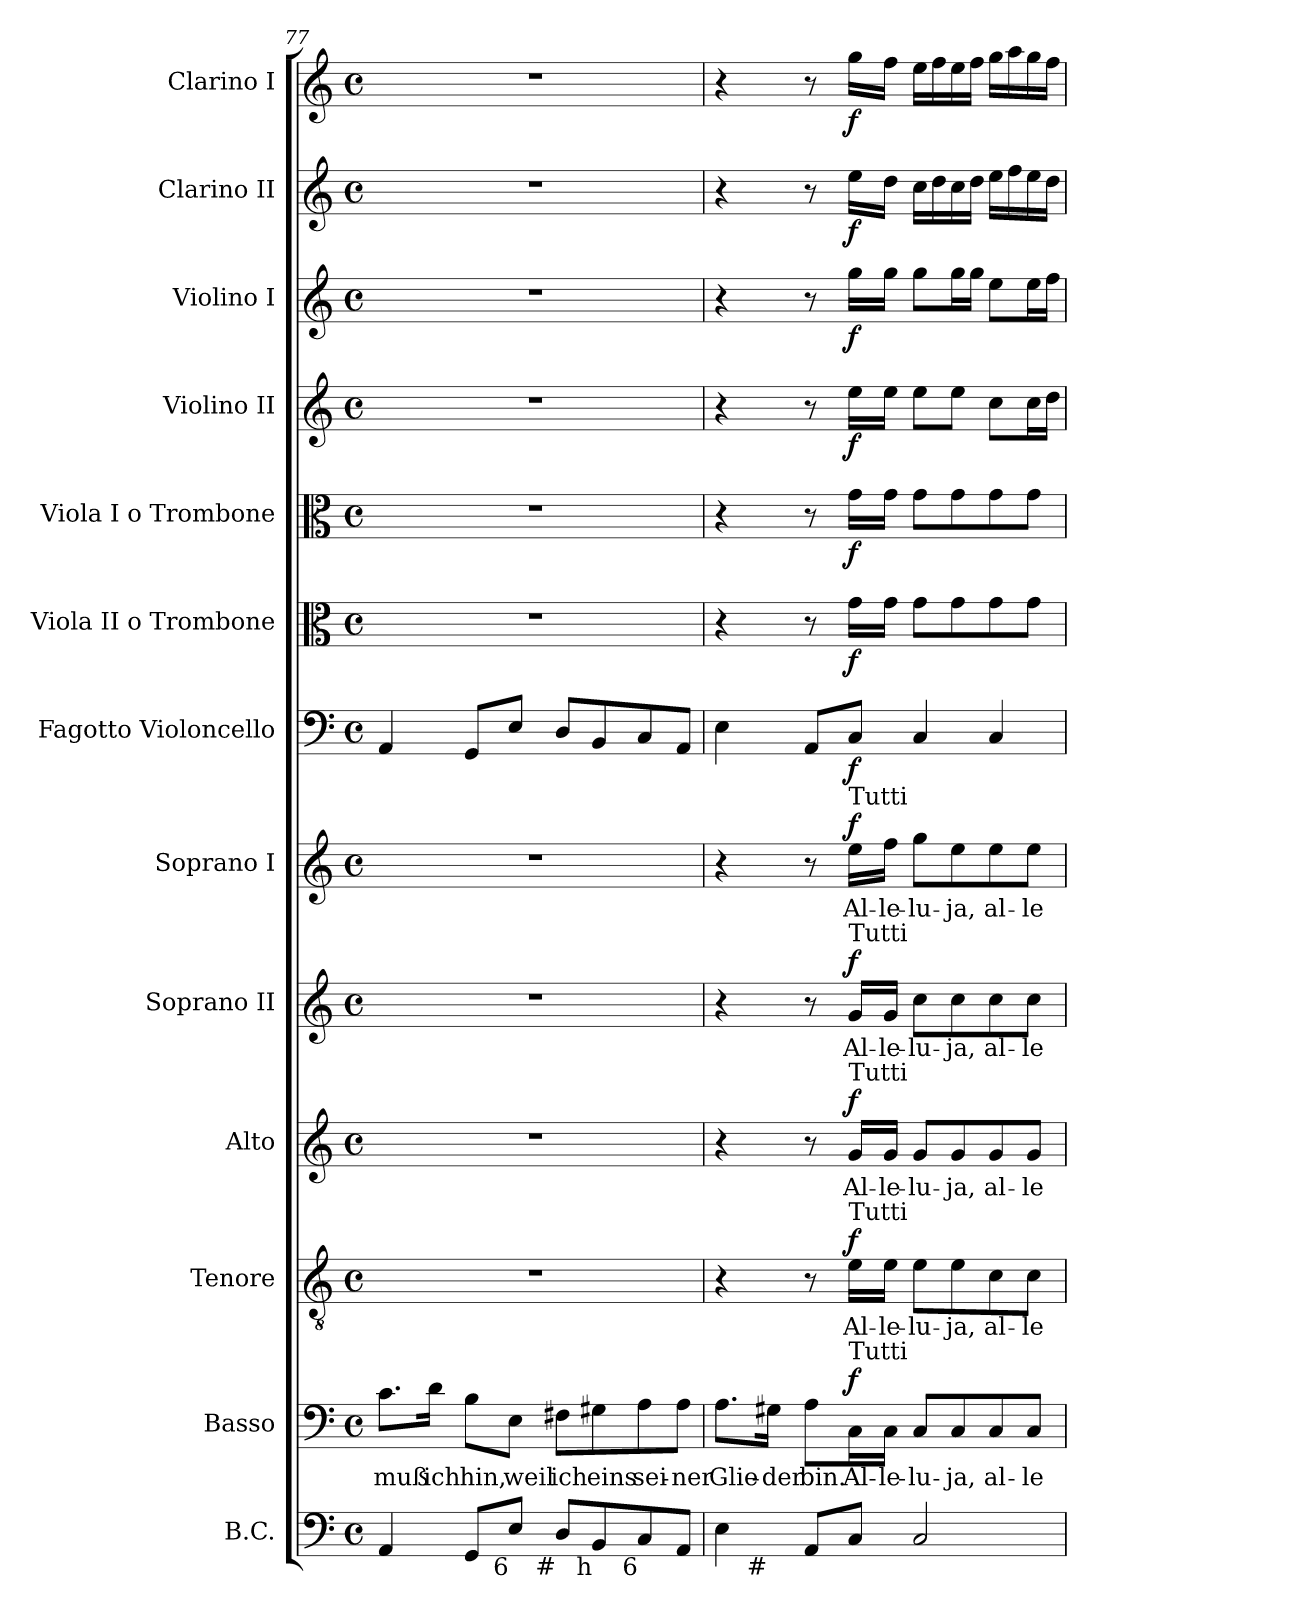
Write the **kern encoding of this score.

**kern	**kern	**text	**dynam	**kern	**text	**dynam	**kern	**text	**dynam	**kern	**text	**dynam	**kern	**text	**dynam	**kern	**dynam	**kern	**dynam	**kern	**dynam	**kern	**dynam	**kern	**dynam	**kern	**dynam	**kern	**dynam
*part13	*part12	*part12	*part12	*part11	*part11	*part11	*part10	*part10	*part10	*part9	*part9	*part9	*part8	*part8	*part8	*part7	*part7	*part6	*part6	*part5	*part5	*part4	*part4	*part3	*part3	*part2	*part2	*part1	*part1
*staff13	*staff12	*staff12	*staff12	*staff11	*staff11	*staff11	*staff10	*staff10	*staff10	*staff9	*staff9	*staff9	*staff8	*staff8	*staff8	*staff7	*staff7	*staff6	*staff6	*staff5	*staff5	*staff4	*staff4	*staff3	*staff3	*staff2	*staff2	*staff1	*staff1
*I"B.C.	*I"Basso	*	*	*I"Tenore	*	*	*I"Alto	*	*	*I"Soprano II	*	*	*I"Soprano I	*	*	*I"Fagotto Violoncello	*	*I"Viola II o Trombone	*	*I"Viola I o Trombone	*	*I"Violino II	*	*I"Violino I	*	*I"Clarino II	*	*I"Clarino I	*
*	*I'B.	*	*	*I'T.	*	*	*	*	*	*I'S.	*	*	*I'S.	*	*	*I'Fg.	*	*I'Vla.	*	*I'Vla.	*	*I'Vln. II	*	*I'Vln. I	*	*	*	*	*
*clefF4	*clefF4	*	*	*clefGv2	*	*	*clefG2	*	*	*clefG2	*	*	*clefG2	*	*	*clefF4	*	*clefC3	*	*clefC3	*	*clefG2	*	*clefG2	*	*clefG2	*	*clefG2	*
*	*	*	*	*ITrd7c12	*	*	*	*	*	*	*	*	*	*	*	*	*	*	*	*	*	*	*	*	*	*	*	*	*
*k[]	*k[]	*	*	*k[]	*	*	*k[]	*	*	*k[]	*	*	*k[]	*	*	*k[]	*	*k[]	*	*k[]	*	*k[]	*	*k[]	*	*k[]	*	*k[]	*
*C:	*C:	*	*	*C:	*	*	*C:	*	*	*C:	*	*	*C:	*	*	*C:	*	*C:	*	*C:	*	*C:	*	*C:	*	*C:	*	*C:	*
*M4/4	*M4/4	*	*	*M4/4	*	*	*M4/4	*	*	*M4/4	*	*	*M4/4	*	*	*M4/4	*	*M4/4	*	*M4/4	*	*M4/4	*	*M4/4	*	*M4/4	*	*M4/4	*
*met(c)	*met(c)	*	*	*met(c)	*	*	*met(c)	*	*	*met(c)	*	*	*met(c)	*	*	*met(c)	*	*met(c)	*	*met(c)	*	*met(c)	*	*met(c)	*	*met(c)	*	*met(c)	*
=77	=77	=77	=77	=77	=77	=77	=77	=77	=77	=77	=77	=77	=77	=77	=77	=77	=77	=77	=77	=77	=77	=77	=77	=77	=77	=77	=77	=77	=77
!	!	!LO:LY:b:color=#000000	!	!	!	!	!	!	!	!	!	!	!	!	!	!	!	!	!	!	!	!	!	!	!	!	!	!	!
4AAi/	8.ci\L	muß	.	1r	.	.	1r	.	.	1r	.	.	1r	.	.	4AAi/	.	1r	.	1r	.	1r	.	1r	.	1r	.	1r	.
!	!	!LO:LY:b:color=#000000	!	!	!	!	!	!	!	!	!	!	!	!	!	!	!	!	!	!	!	!	!	!	!	!	!	!	!
.	16di\Jk	ich	.	.	.	.	.	.	.	.	.	.	.	.	.	.	.	.	.	.	.	.	.	.	.	.	.	.	.
!	!	!LO:LY:b:color=#000000	!	!	!	!	!	!	!	!	!	!	!	!	!	!	!	!	!	!	!	!	!	!	!	!	!	!	!
8GGi/L	8Bi\L	hin,	.	.	.	.	.	.	.	.	.	.	.	.	.	8GGi/L	.	.	.	.	.	.	.	.	.	.	.	.	.
!LO:TX:b:rj:t=6	!	!	!	!	!	!	!	!	!	!	!	!	!	!	!	!	!	!	!	!	!	!	!	!	!	!	!	!	!
!	!	!LO:LY:b:color=#000000	!	!	!	!	!	!	!	!	!	!	!	!	!	!	!	!	!	!	!	!	!	!	!	!	!	!	!
8Ei/J	8Ei\J	weil	.	.	.	.	.	.	.	.	.	.	.	.	.	8Ei/J	.	.	.	.	.	.	.	.	.	.	.	.	.
!LO:TX:b:rj:t=#	!	!	!	!	!	!	!	!	!	!	!	!	!	!	!	!	!	!	!	!	!	!	!	!	!	!	!	!	!
!	!	!LO:LY:b:color=#000000	!	!	!	!	!	!	!	!	!	!	!	!	!	!	!	!	!	!	!	!	!	!	!	!	!	!	!
8Di/L	8F#Xi\L	ich	.	.	.	.	.	.	.	.	.	.	.	.	.	8Di/L	.	.	.	.	.	.	.	.	.	.	.	.	.
!LO:TX:b:rj:t=h	!	!	!	!	!	!	!	!	!	!	!	!	!	!	!	!	!	!	!	!	!	!	!	!	!	!	!	!	!
!	!	!LO:LY:b:color=#000000	!	!	!	!	!	!	!	!	!	!	!	!	!	!	!	!	!	!	!	!	!	!	!	!	!	!	!
8BBi/	8G#Xi\	eins	.	.	.	.	.	.	.	.	.	.	.	.	.	8BBi/	.	.	.	.	.	.	.	.	.	.	.	.	.
!LO:TX:b:rj:t=6	!	!	!	!	!	!	!	!	!	!	!	!	!	!	!	!	!	!	!	!	!	!	!	!	!	!	!	!	!
!	!	!LO:LY:b:color=#000000	!	!	!	!	!	!	!	!	!	!	!	!	!	!	!	!	!	!	!	!	!	!	!	!	!	!	!
8Ci/	8Ai\	sei-	.	.	.	.	.	.	.	.	.	.	.	.	.	8Ci/	.	.	.	.	.	.	.	.	.	.	.	.	.
!	!	!LO:LY:b:color=#000000	!	!	!	!	!	!	!	!	!	!	!	!	!	!	!	!	!	!	!	!	!	!	!	!	!	!	!
8AAi/J	8Ai\J	-ner	.	.	.	.	.	.	.	.	.	.	.	.	.	8AAi/J	.	.	.	.	.	.	.	.	.	.	.	.	.
=78	=78	=78	=78	=78	=78	=78	=78	=78	=78	=78	=78	=78	=78	=78	=78	=78	=78	=78	=78	=78	=78	=78	=78	=78	=78	=78	=78	=78	=78
!LO:TX:b:rj:t=4	!	!	!	!	!	!	!	!	!	!	!	!	!	!	!	!	!	!	!	!	!	!	!	!	!	!	!	!	!
!	!	!LO:LY:b:color=#000000	!	!	!	!	!	!	!	!	!	!	!	!	!	!	!	!	!	!	!	!	!	!	!	!	!	!	!
*^	*	*	*	*	*	*	*	*	*	*	*	*	*	*	*	*	*	*	*	*	*	*	*	*	*	*	*	*	*
4Ei\	8.ryy	8.Ai\L	Glie-	.	4r	.	.	4r	.	.	4r	.	.	4r	.	.	4Ei\	.	4r	.	4r	.	4r	.	4r	.	4r	.	4r	.
!	!LO:TX:b:rj:t=#	!	!	!	!	!	!	!	!	!	!	!	!	!	!	!	!	!	!	!	!	!	!	!	!	!	!	!	!	!
!	!	!	!LO:LY:b:color=#000000	!	!	!	!	!	!	!	!	!	!	!	!	!	!	!	!	!	!	!	!	!	!	!	!	!	!	!
.	2ryy	16G#Xi\Jk	-der	.	.	.	.	.	.	.	.	.	.	.	.	.	.	.	.	.	.	.	.	.	.	.	.	.	.	.
!	!	!	!LO:LY:b:color=#000000	!	!	!	!	!	!	!	!	!	!	!	!	!	!	!	!	!	!	!	!	!	!	!	!	!	!	!
8AAi/L	.	8Ai\L	bin.	.	8r	.	.	8r	.	.	8r	.	.	8r	.	.	8AAi/L	.	8r	.	8r	.	8r	.	8r	.	8r	.	8r	.
!	!	!	!LO:LY:b:color=#000000	!	!	!	!	!	!	!	!	!	!	!	!	!	!	!	!	!	!	!	!	!	!	!	!	!	!	!
!	!	!	!	!	!	!LO:LY:b:color=#000000	!	!	!	!	!	!	!	!	!	!	!	!	!	!	!	!	!	!	!	!	!	!	!	!
!	!	!	!	!	!	!	!	!	!LO:LY:b:color=#000000	!	!	!	!	!	!	!	!	!	!	!	!	!	!	!	!	!	!	!	!	!
!	!	!	!	!	!	!	!	!	!	!	!	!LO:LY:b:color=#000000	!	!	!	!	!	!	!	!	!	!	!	!	!	!	!	!	!	!
!	!	!	!	!	!	!	!	!	!	!	!	!	!	!LO:TX:a:t=Tutti	!	!	!	!	!	!	!	!	!	!	!	!	!	!	!	!
!	!	!	!	!	!	!	!	!	!	!	!LO:TX:a:t=Tutti	!	!	!	!	!	!	!	!	!	!	!	!	!	!	!	!	!	!	!
!	!	!	!	!	!	!	!	!LO:TX:a:t=Tutti	!	!	!	!	!	!	!	!	!	!	!	!	!	!	!	!	!	!	!	!	!	!
!	!	!	!	!	!LO:TX:a:t=Tutti	!	!	!	!	!	!	!	!	!	!	!	!	!	!	!	!	!	!	!	!	!	!	!	!	!
!	!	!LO:TX:a:t=Tutti	!	!	!	!	!	!	!	!	!	!	!	!	!	!	!	!	!	!	!	!	!	!	!	!	!	!	!	!
!	!	!	!	!	!	!	!	!	!	!	!	!	!	!	!LO:LY:b:color=#000000	!	!	!	!	!	!	!	!	!	!	!	!	!	!	!
8Ci/J	.	16Ci\L	Al-	f	16Ei\LL	Al-	f	16gi/LL	Al-	f	16gi/LL	Al-	f	16eei\LL	Al-	f	8Ci/J	f	16gi\LL	f	16gi\LL	f	16eei\LL	f	16ggi\LL	f	16eei\LL	f	16ggi\LL	f
!	!	!	!LO:LY:b:color=#000000	!	!	!	!	!	!	!	!	!	!	!	!	!	!	!	!	!	!	!	!	!	!	!	!	!	!	!
!	!	!	!	!	!	!LO:LY:b:color=#000000	!	!	!	!	!	!	!	!	!	!	!	!	!	!	!	!	!	!	!	!	!	!	!	!
!	!	!	!	!	!	!	!	!	!LO:LY:b:color=#000000	!	!	!	!	!	!	!	!	!	!	!	!	!	!	!	!	!	!	!	!	!
!	!	!	!	!	!	!	!	!	!	!	!	!LO:LY:b:color=#000000	!	!	!	!	!	!	!	!	!	!	!	!	!	!	!	!	!	!
!	!	!	!	!	!	!	!	!	!	!	!	!	!	!	!LO:LY:b:color=#000000	!	!	!	!	!	!	!	!	!	!	!	!	!	!	!
.	.	16Ci\JJ	-le-	.	16Ei\JJ	-le-	.	16gi/JJ	-le-	.	16gi/JJ	-le-	.	16ffi\JJ	-le-	.	.	.	16gi\JJ	.	16gi\JJ	.	16eei\JJ	.	16ggi\JJ	.	16ddi\JJ	.	16ffi\JJ	.
!	!	!	!LO:LY:b:color=#000000	!	!	!	!	!	!	!	!	!	!	!	!	!	!	!	!	!	!	!	!	!	!	!	!	!	!	!
!	!	!	!	!	!	!LO:LY:b:color=#000000	!	!	!	!	!	!	!	!	!	!	!	!	!	!	!	!	!	!	!	!	!	!	!	!
!	!	!	!	!	!	!	!	!	!LO:LY:b:color=#000000	!	!	!	!	!	!	!	!	!	!	!	!	!	!	!	!	!	!	!	!	!
!	!	!	!	!	!	!	!	!	!	!	!	!LO:LY:b:color=#000000	!	!	!	!	!	!	!	!	!	!	!	!	!	!	!	!	!	!
!	!	!	!	!	!	!	!	!	!	!	!	!	!	!	!LO:LY:b:color=#000000	!	!	!	!	!	!	!	!	!	!	!	!	!	!	!
2Ci/	.	8Ci/L	-lu-	.	8Ei\L	-lu-	.	8gi/L	-lu-	.	8cci\L	-lu-	.	8ggi\L	-lu-	.	4Ci/	.	8gi\L	.	8gi\L	.	8eei\L	.	8ggi\L	.	16cci\LL	.	16eei\LL	.
.	.	.	.	.	.	.	.	.	.	.	.	.	.	.	.	.	.	.	.	.	.	.	.	.	.	.	16ddi\	.	16ffi\	.
!	!	!	!LO:LY:b:color=#000000	!	!	!	!	!	!	!	!	!	!	!	!	!	!	!	!	!	!	!	!	!	!	!	!	!	!	!
!	!	!	!	!	!	!LO:LY:b:color=#000000	!	!	!	!	!	!	!	!	!	!	!	!	!	!	!	!	!	!	!	!	!	!	!	!
!	!	!	!	!	!	!	!	!	!LO:LY:b:color=#000000	!	!	!	!	!	!	!	!	!	!	!	!	!	!	!	!	!	!	!	!	!
!	!	!	!	!	!	!	!	!	!	!	!	!LO:LY:b:color=#000000	!	!	!	!	!	!	!	!	!	!	!	!	!	!	!	!	!	!
!	!	!	!	!	!	!	!	!	!	!	!	!	!	!	!LO:LY:b:color=#000000	!	!	!	!	!	!	!	!	!	!	!	!	!	!	!
.	.	8Ci/	-ja,	.	8Ei\	-ja,	.	8gi/	-ja,	.	8cci\	-ja,	.	8eei\	-ja,	.	.	.	8gi\	.	8gi\	.	8eei\J	.	16ggi\L	.	16cci\	.	16eei\	.
.	4ryy	.	.	.	.	.	.	.	.	.	.	.	.	.	.	.	.	.	.	.	.	.	.	.	16ggi\JJ	.	16ddi\JJ	.	16ffi\JJ	.
!	!	!	!LO:LY:b:color=#000000	!	!	!	!	!	!	!	!	!	!	!	!	!	!	!	!	!	!	!	!	!	!	!	!	!	!	!
!	!	!	!	!	!	!LO:LY:b:color=#000000	!	!	!	!	!	!	!	!	!	!	!	!	!	!	!	!	!	!	!	!	!	!	!	!
!	!	!	!	!	!	!	!	!	!LO:LY:b:color=#000000	!	!	!	!	!	!	!	!	!	!	!	!	!	!	!	!	!	!	!	!	!
!	!	!	!	!	!	!	!	!	!	!	!	!LO:LY:b:color=#000000	!	!	!	!	!	!	!	!	!	!	!	!	!	!	!	!	!	!
!	!	!	!	!	!	!	!	!	!	!	!	!	!	!	!LO:LY:b:color=#000000	!	!	!	!	!	!	!	!	!	!	!	!	!	!	!
.	.	8Ci/	al-	.	8Ci\	al-	.	8gi/	al-	.	8cci\	al-	.	8eei\	al-	.	4Ci/	.	8gi\	.	8gi\	.	8cci\L	.	8eei\L	.	16eei\LL	.	16ggi\LL	.
.	.	.	.	.	.	.	.	.	.	.	.	.	.	.	.	.	.	.	.	.	.	.	.	.	.	.	16ffi\	.	16aai\	.
!	!	!	!LO:LY:b:color=#000000	!	!	!	!	!	!	!	!	!	!	!	!	!	!	!	!	!	!	!	!	!	!	!	!	!	!	!
!	!	!	!	!	!	!LO:LY:b:color=#000000	!	!	!	!	!	!	!	!	!	!	!	!	!	!	!	!	!	!	!	!	!	!	!	!
!	!	!	!	!	!	!	!	!	!LO:LY:b:color=#000000	!	!	!	!	!	!	!	!	!	!	!	!	!	!	!	!	!	!	!	!	!
!	!	!	!	!	!	!	!	!	!	!	!	!LO:LY:b:color=#000000	!	!	!	!	!	!	!	!	!	!	!	!	!	!	!	!	!	!
!	!	!	!	!	!	!	!	!	!	!	!	!	!	!	!LO:LY:b:color=#000000	!	!	!	!	!	!	!	!	!	!	!	!	!	!	!
.	.	8Ci/J	-le-	.	8Ci\J	-le-	.	8gi/J	-le-	.	8cci\J	-le-	.	8eei\J	-le-	.	.	.	8gi\J	.	8gi\J	.	16cci\L	.	16eei\L	.	16eei\	.	16ggi\	.
.	16ryy	.	.	.	.	.	.	.	.	.	.	.	.	.	.	.	.	.	.	.	.	.	16ddi\JJ	.	16ffi\JJ	.	16ddi\JJ	.	16ffi\JJ	.
*v	*v	*	*	*	*	*	*	*	*	*	*	*	*	*	*	*	*	*	*	*	*	*	*	*	*	*	*	*	*	*
=	=	=	=	=	=	=	=	=	=	=	=	=	=	=	=	=	=	=	=	=	=	=	=	=	=	=	=	=	=
*-	*-	*-	*-	*-	*-	*-	*-	*-	*-	*-	*-	*-	*-	*-	*-	*-	*-	*-	*-	*-	*-	*-	*-	*-	*-	*-	*-	*-	*-
